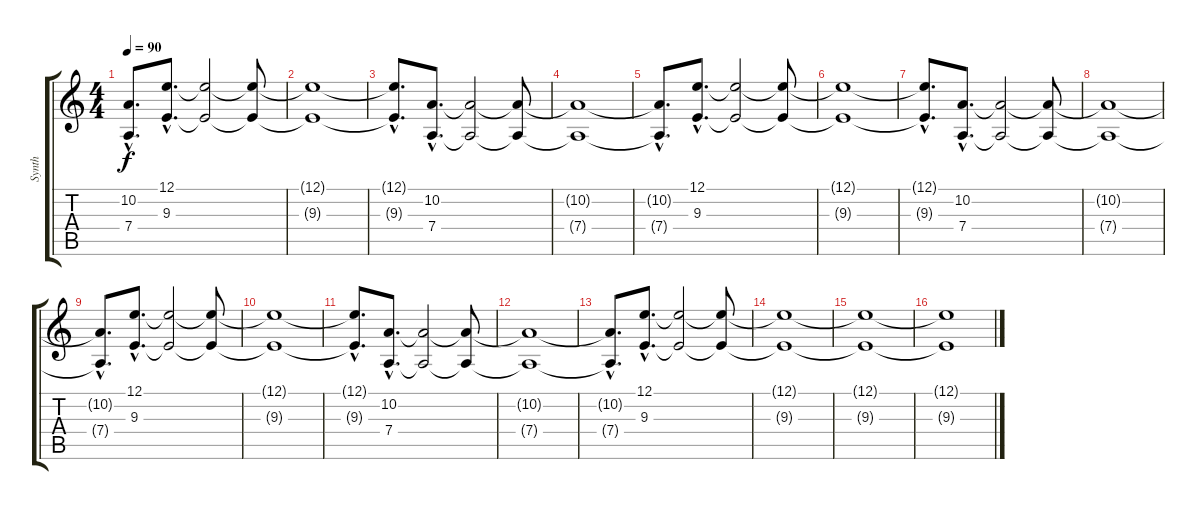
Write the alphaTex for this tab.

\track ("Synth" "Synth") {instrument choiraahs}
\staff {score tabs}
\tuning (E4 B3 G3 D3 A2 E2) {hide}
\ts (4 4)
\tempo 90
\clef g2
\ks c
(10.2{hac t} 7.4{hac t}).8{d dy f} (12.1{hac} 9.3{hac}).8{d} (12.1{t} 9.3{t}).2 (12.1{t} 9.3{t}).8 |
(12.1{t} 9.3{t}).1 |
(12.1{hac t} 9.3{hac t}).8{d} (10.2{hac} 7.4{hac}).8{d} (10.2{t} 7.4{t}).2 (10.2{t} 7.4{t}).8 |
(10.2{t} 7.4{t}).1 |
(10.2{hac t} 7.4{hac t}).8{d} (12.1{hac} 9.3{hac}).8{d} (12.1{t} 9.3{t}).2 (12.1{t} 9.3{t}).8 |
(12.1{t} 9.3{t}).1 |
(12.1{hac t} 9.3{hac t}).8{d} (10.2{hac} 7.4{hac}).8{d} (10.2{t} 7.4{t}).2 (10.2{t} 7.4{t}).8 |
(10.2{t} 7.4{t}).1 |
(10.2{hac t} 7.4{hac t}).8{d} (12.1{hac} 9.3{hac}).8{d} (12.1{t} 9.3{t}).2 (12.1{t} 9.3{t}).8 |
(12.1{t} 9.3{t}).1 |
(12.1{hac t} 9.3{hac t}).8{d} (10.2{hac} 7.4{hac}).8{d} (10.2{t} 7.4{t}).2 (10.2{t} 7.4{t}).8 |
(10.2{t} 7.4{t}).1 |
(10.2{hac t} 7.4{hac t}).8{d} (12.1{hac} 9.3{hac}).8{d} (12.1{t} 9.3{t}).2 (12.1{t} 9.3{t}).8 |
(12.1{t} 9.3{t}).1 |
(12.1{t} 9.3{t}).1 |
(12.1{t} 9.3{t}).1
